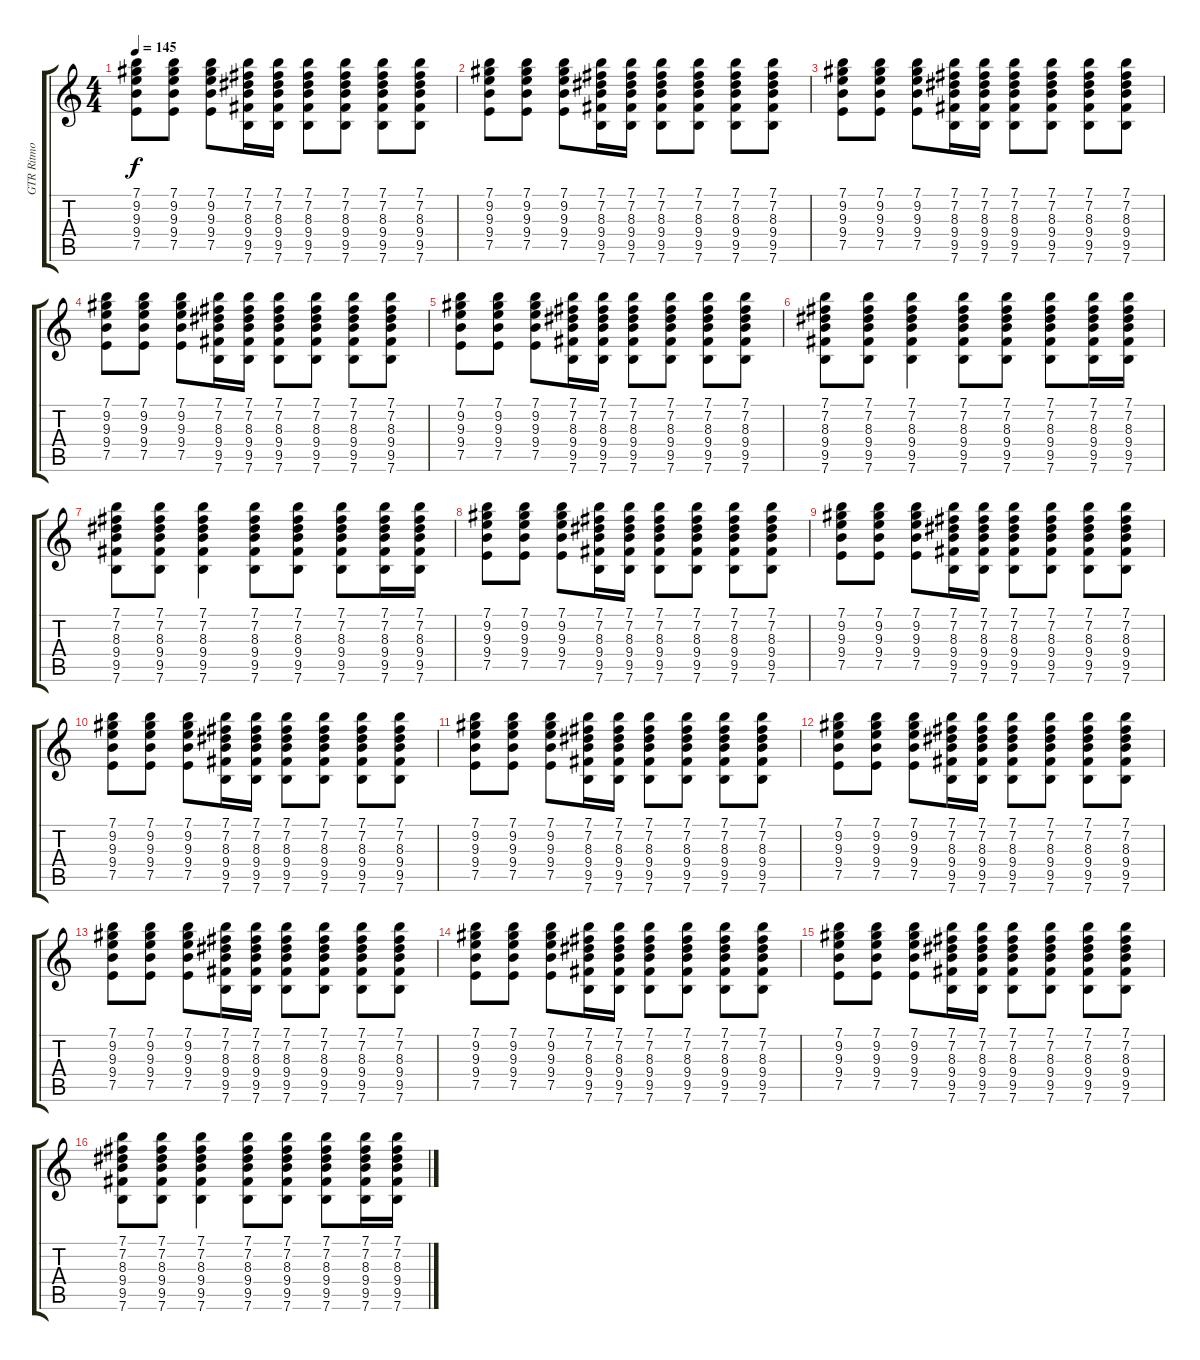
\track ("GTR Ritmo" "GTR Ritmo") {instrument overdrivenguitar}
\staff {score tabs}
\tuning (E4 B3 G3 D3 A2 E2) {hide}
\ts (4 4)
\tempo 145
\clef g2
\ks c
(7.1 9.2 9.3 9.4 7.5).8{dy f} (7.1 9.2 9.3 9.4 7.5).8 (7.1 9.2 9.3 9.4 7.5).8 (7.1 7.2 8.3 9.4 9.5 7.6).16 (7.1 7.2 8.3 9.4 9.5 7.6).16 (7.1 7.2 8.3 9.4 9.5 7.6).8 (7.1 7.2 8.3 9.4 9.5 7.6).8 (7.1 7.2 8.3 9.4 9.5 7.6).8 (7.1 7.2 8.3 9.4 9.5 7.6).8 |
(7.1 9.2 9.3 9.4 7.5).8 (7.1 9.2 9.3 9.4 7.5).8 (7.1 9.2 9.3 9.4 7.5).8 (7.1 7.2 8.3 9.4 9.5 7.6).16 (7.1 7.2 8.3 9.4 9.5 7.6).16 (7.1 7.2 8.3 9.4 9.5 7.6).8 (7.1 7.2 8.3 9.4 9.5 7.6).8 (7.1 7.2 8.3 9.4 9.5 7.6).8 (7.1 7.2 8.3 9.4 9.5 7.6).8 |
(7.1 9.2 9.3 9.4 7.5).8 (7.1 9.2 9.3 9.4 7.5).8 (7.1 9.2 9.3 9.4 7.5).8 (7.1 7.2 8.3 9.4 9.5 7.6).16 (7.1 7.2 8.3 9.4 9.5 7.6).16 (7.1 7.2 8.3 9.4 9.5 7.6).8 (7.1 7.2 8.3 9.4 9.5 7.6).8 (7.1 7.2 8.3 9.4 9.5 7.6).8 (7.1 7.2 8.3 9.4 9.5 7.6).8 |
(7.1 9.2 9.3 9.4 7.5).8 (7.1 9.2 9.3 9.4 7.5).8 (7.1 9.2 9.3 9.4 7.5).8 (7.1 7.2 8.3 9.4 9.5 7.6).16 (7.1 7.2 8.3 9.4 9.5 7.6).16 (7.1 7.2 8.3 9.4 9.5 7.6).8 (7.1 7.2 8.3 9.4 9.5 7.6).8 (7.1 7.2 8.3 9.4 9.5 7.6).8 (7.1 7.2 8.3 9.4 9.5 7.6).8 |
(7.1 9.2 9.3 9.4 7.5).8 (7.1 9.2 9.3 9.4 7.5).8 (7.1 9.2 9.3 9.4 7.5).8 (7.1 7.2 8.3 9.4 9.5 7.6).16 (7.1 7.2 8.3 9.4 9.5 7.6).16 (7.1 7.2 8.3 9.4 9.5 7.6).8 (7.1 7.2 8.3 9.4 9.5 7.6).8 (7.1 7.2 8.3 9.4 9.5 7.6).8 (7.1 7.2 8.3 9.4 9.5 7.6).8 |
(7.1 7.2 8.3 9.4 9.5 7.6).8 (7.1 7.2 8.3 9.4 9.5 7.6).8 (7.1 7.2 8.3 9.4 9.5 7.6).4 (7.1 7.2 8.3 9.4 9.5 7.6).8 (7.1 7.2 8.3 9.4 9.5 7.6).8 (7.1 7.2 8.3 9.4 9.5 7.6).8 (7.1 7.2 8.3 9.4 9.5 7.6).16 (7.1 7.2 8.3 9.4 9.5 7.6).16 |
(7.1 7.2 8.3 9.4 9.5 7.6).8 (7.1 7.2 8.3 9.4 9.5 7.6).8 (7.1 7.2 8.3 9.4 9.5 7.6).4 (7.1 7.2 8.3 9.4 9.5 7.6).8 (7.1 7.2 8.3 9.4 9.5 7.6).8 (7.1 7.2 8.3 9.4 9.5 7.6).8 (7.1 7.2 8.3 9.4 9.5 7.6).16 (7.1 7.2 8.3 9.4 9.5 7.6).16 |
(7.1 9.2 9.3 9.4 7.5).8 (7.1 9.2 9.3 9.4 7.5).8 (7.1 9.2 9.3 9.4 7.5).8 (7.1 7.2 8.3 9.4 9.5 7.6).16 (7.1 7.2 8.3 9.4 9.5 7.6).16 (7.1 7.2 8.3 9.4 9.5 7.6).8 (7.1 7.2 8.3 9.4 9.5 7.6).8 (7.1 7.2 8.3 9.4 9.5 7.6).8 (7.1 7.2 8.3 9.4 9.5 7.6).8 |
(7.1 9.2 9.3 9.4 7.5).8 (7.1 9.2 9.3 9.4 7.5).8 (7.1 9.2 9.3 9.4 7.5).8 (7.1 7.2 8.3 9.4 9.5 7.6).16 (7.1 7.2 8.3 9.4 9.5 7.6).16 (7.1 7.2 8.3 9.4 9.5 7.6).8 (7.1 7.2 8.3 9.4 9.5 7.6).8 (7.1 7.2 8.3 9.4 9.5 7.6).8 (7.1 7.2 8.3 9.4 9.5 7.6).8 |
(7.1 9.2 9.3 9.4 7.5).8 (7.1 9.2 9.3 9.4 7.5).8 (7.1 9.2 9.3 9.4 7.5).8 (7.1 7.2 8.3 9.4 9.5 7.6).16 (7.1 7.2 8.3 9.4 9.5 7.6).16 (7.1 7.2 8.3 9.4 9.5 7.6).8 (7.1 7.2 8.3 9.4 9.5 7.6).8 (7.1 7.2 8.3 9.4 9.5 7.6).8 (7.1 7.2 8.3 9.4 9.5 7.6).8 |
(7.1 9.2 9.3 9.4 7.5).8 (7.1 9.2 9.3 9.4 7.5).8 (7.1 9.2 9.3 9.4 7.5).8 (7.1 7.2 8.3 9.4 9.5 7.6).16 (7.1 7.2 8.3 9.4 9.5 7.6).16 (7.1 7.2 8.3 9.4 9.5 7.6).8 (7.1 7.2 8.3 9.4 9.5 7.6).8 (7.1 7.2 8.3 9.4 9.5 7.6).8 (7.1 7.2 8.3 9.4 9.5 7.6).8 |
(7.1 9.2 9.3 9.4 7.5).8 (7.1 9.2 9.3 9.4 7.5).8 (7.1 9.2 9.3 9.4 7.5).8 (7.1 7.2 8.3 9.4 9.5 7.6).16 (7.1 7.2 8.3 9.4 9.5 7.6).16 (7.1 7.2 8.3 9.4 9.5 7.6).8 (7.1 7.2 8.3 9.4 9.5 7.6).8 (7.1 7.2 8.3 9.4 9.5 7.6).8 (7.1 7.2 8.3 9.4 9.5 7.6).8 |
(7.1 9.2 9.3 9.4 7.5).8 (7.1 9.2 9.3 9.4 7.5).8 (7.1 9.2 9.3 9.4 7.5).8 (7.1 7.2 8.3 9.4 9.5 7.6).16 (7.1 7.2 8.3 9.4 9.5 7.6).16 (7.1 7.2 8.3 9.4 9.5 7.6).8 (7.1 7.2 8.3 9.4 9.5 7.6).8 (7.1 7.2 8.3 9.4 9.5 7.6).8 (7.1 7.2 8.3 9.4 9.5 7.6).8 |
(7.1 9.2 9.3 9.4 7.5).8 (7.1 9.2 9.3 9.4 7.5).8 (7.1 9.2 9.3 9.4 7.5).8 (7.1 7.2 8.3 9.4 9.5 7.6).16 (7.1 7.2 8.3 9.4 9.5 7.6).16 (7.1 7.2 8.3 9.4 9.5 7.6).8 (7.1 7.2 8.3 9.4 9.5 7.6).8 (7.1 7.2 8.3 9.4 9.5 7.6).8 (7.1 7.2 8.3 9.4 9.5 7.6).8 |
(7.1 9.2 9.3 9.4 7.5).8 (7.1 9.2 9.3 9.4 7.5).8 (7.1 9.2 9.3 9.4 7.5).8 (7.1 7.2 8.3 9.4 9.5 7.6).16 (7.1 7.2 8.3 9.4 9.5 7.6).16 (7.1 7.2 8.3 9.4 9.5 7.6).8 (7.1 7.2 8.3 9.4 9.5 7.6).8 (7.1 7.2 8.3 9.4 9.5 7.6).8 (7.1 7.2 8.3 9.4 9.5 7.6).8 |
(7.1 7.2 8.3 9.4 9.5 7.6).8 (7.1 7.2 8.3 9.4 9.5 7.6).8 (7.1 7.2 8.3 9.4 9.5 7.6).4 (7.1 7.2 8.3 9.4 9.5 7.6).8 (7.1 7.2 8.3 9.4 9.5 7.6).8 (7.1 7.2 8.3 9.4 9.5 7.6).8 (7.1 7.2 8.3 9.4 9.5 7.6).16 (7.1 7.2 8.3 9.4 9.5 7.6).16
